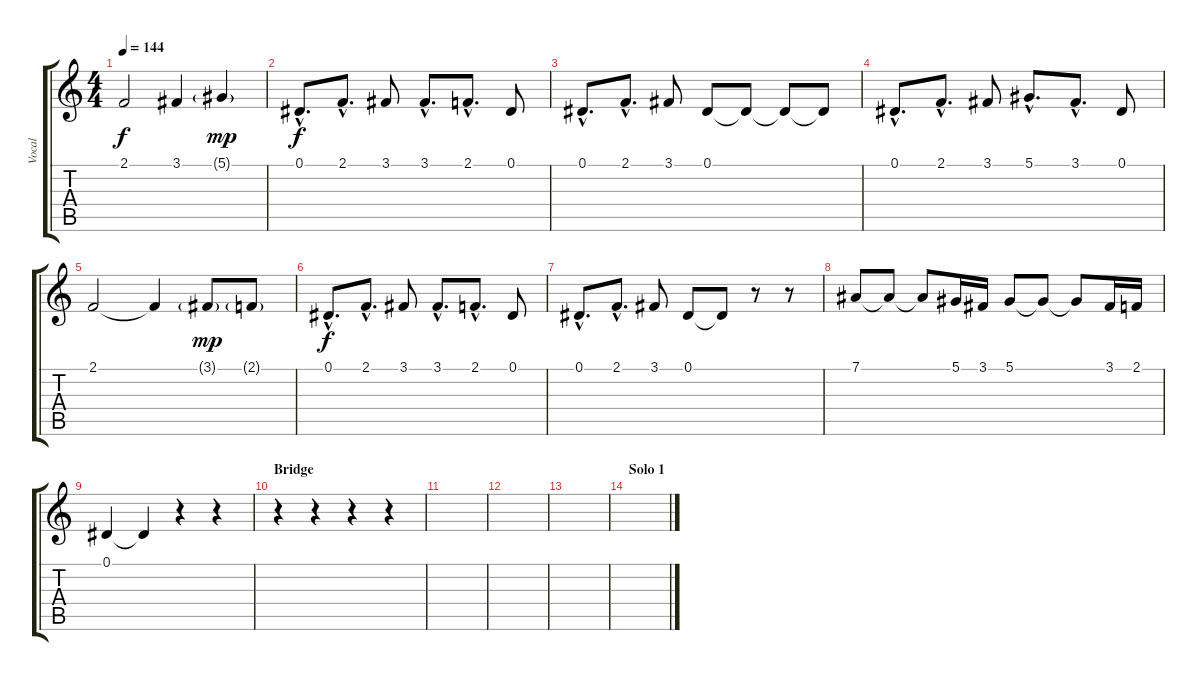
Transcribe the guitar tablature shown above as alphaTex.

\track ("Vocal" "Vocal") {instrument tenorsax}
\staff {score tabs}
\tuning (Eb4 Bb3 Gb3 Db3 Ab2 Eb2) {hide}
\ts (4 4)
\tempo 144
\clef g2
\ks c
2.1.2{dy f} 3.1.4 5.1{g}.4{dy mp} |
0.1{hac}.8{d dy f} 2.1{hac}.8{d} 3.1.8 3.1{hac}.8{d} 2.1{hac}.8{d} 0.1.8 |
0.1{hac}.8{d} 2.1{hac}.8{d} 3.1.8 0.1.8 0.1{t}.8 0.1{t}.8 0.1{t}.8 |
0.1{hac}.8{d} 2.1{hac}.8{d} 3.1.8 5.1{hac}.8{d} 3.1{hac}.8{d} 0.1.8 |
2.1.2 2.1{t}.4 3.1{g}.8{dy mp} 2.1{g}.8 |
0.1{hac}.8{d dy f} 2.1{hac}.8{d} 3.1.8 3.1{hac}.8{d} 2.1{hac}.8{d} 0.1.8 |
0.1{hac}.8{d} 2.1{hac}.8{d} 3.1.8 0.1.8 0.1{t}.8 r.8 r.8 |
7.1.8 7.1{t}.8 7.1{t}.8 5.1.16 3.1.16 5.1.8 5.1{t}.8 5.1{t}.8 3.1.16 2.1.16 |
0.1.4 0.1{t}.4 r.4 r.4 |
\section ("" "Bridge")
r.4 r.4 r.4 r.4 |
|
|
|
\section ("" "Solo 1")
